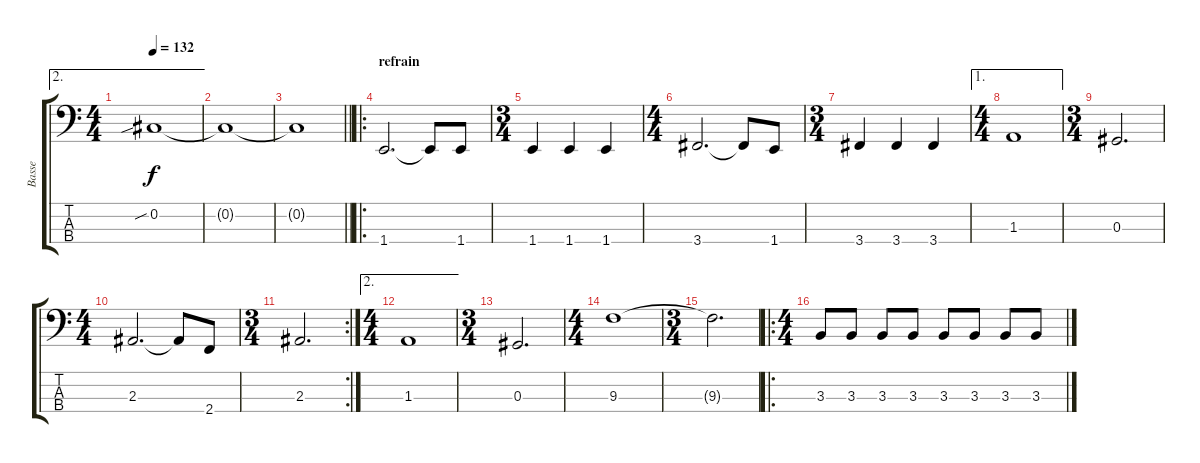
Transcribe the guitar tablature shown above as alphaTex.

\track ("Basse" "Basse") {instrument electricbassfinger}
\staff {score tabs}
\tuning (Gb2 Db2 Ab1 Eb1) {hide}
\ae 2
\ts (4 4)
\tempo 132
\clef f4
\ks c
0.2{sib}.1{dy f} |
0.2{t}.1 |
\barLineRight lightlight
0.2{t}.1 |
\ro
\section ("" "refrain")
1.4.2{d} 1.4{t}.8 1.4.8 |
\ts (3 4)
1.4.4 1.4.4 1.4.4 |
\ts (4 4)
3.4.2{d} 3.4{t}.8 1.4.8 |
\ts (3 4)
3.4.4 3.4.4 3.4.4 |
\ae 1
\ts (4 4)
1.3.1 |
\ts (3 4)
0.3.2{d} |
\ts (4 4)
2.3.2{d} 2.3{t}.8 2.4.8 |
\rc 2
\ts (3 4)
2.3.2{d} |
\ae 2
\ts (4 4)
1.3.1 |
\ts (3 4)
0.3.2{d} |
\ts (4 4)
9.3.1 |
\ts (3 4)
9.3{t}.2{d} |
\ro
\ts (4 4)
3.3.8 3.3.8 3.3.8 3.3.8 3.3.8 3.3.8 3.3.8 3.3.8
